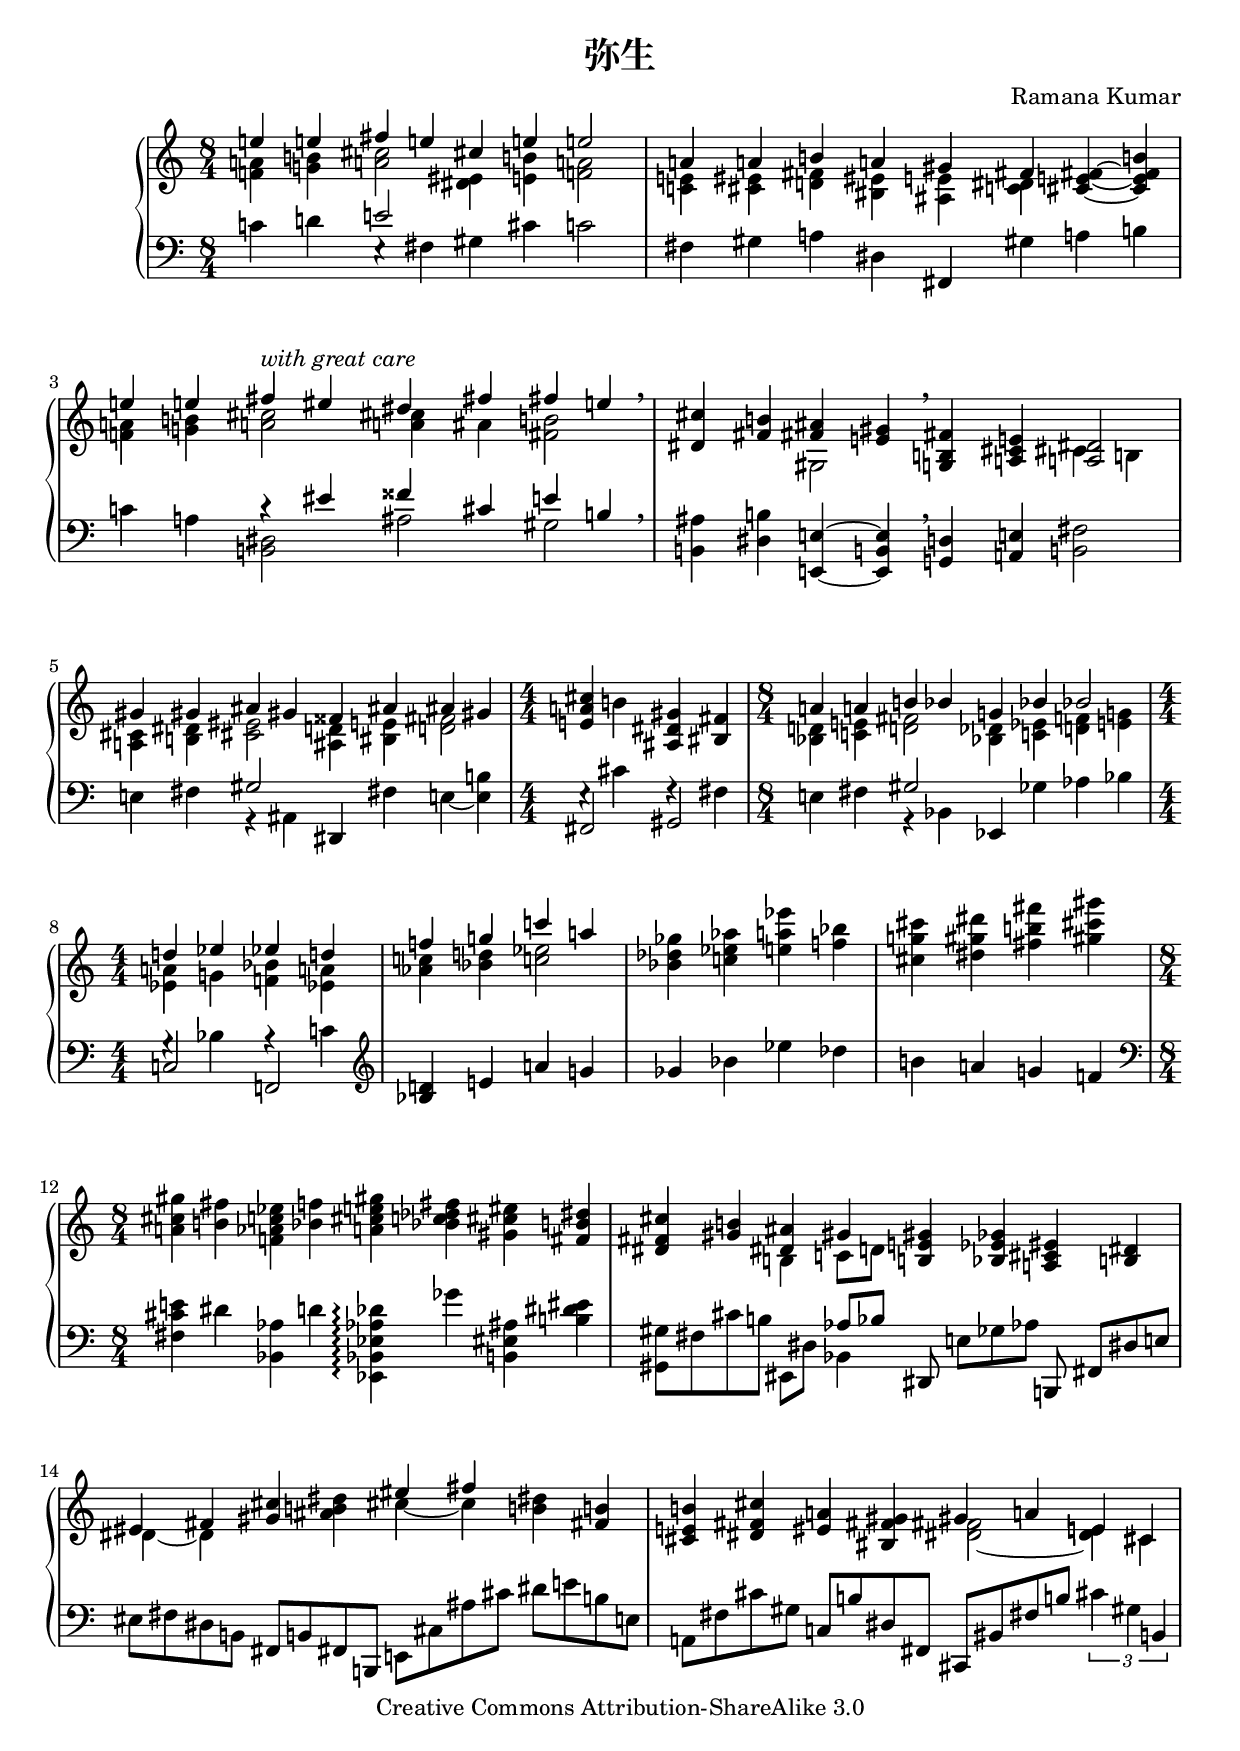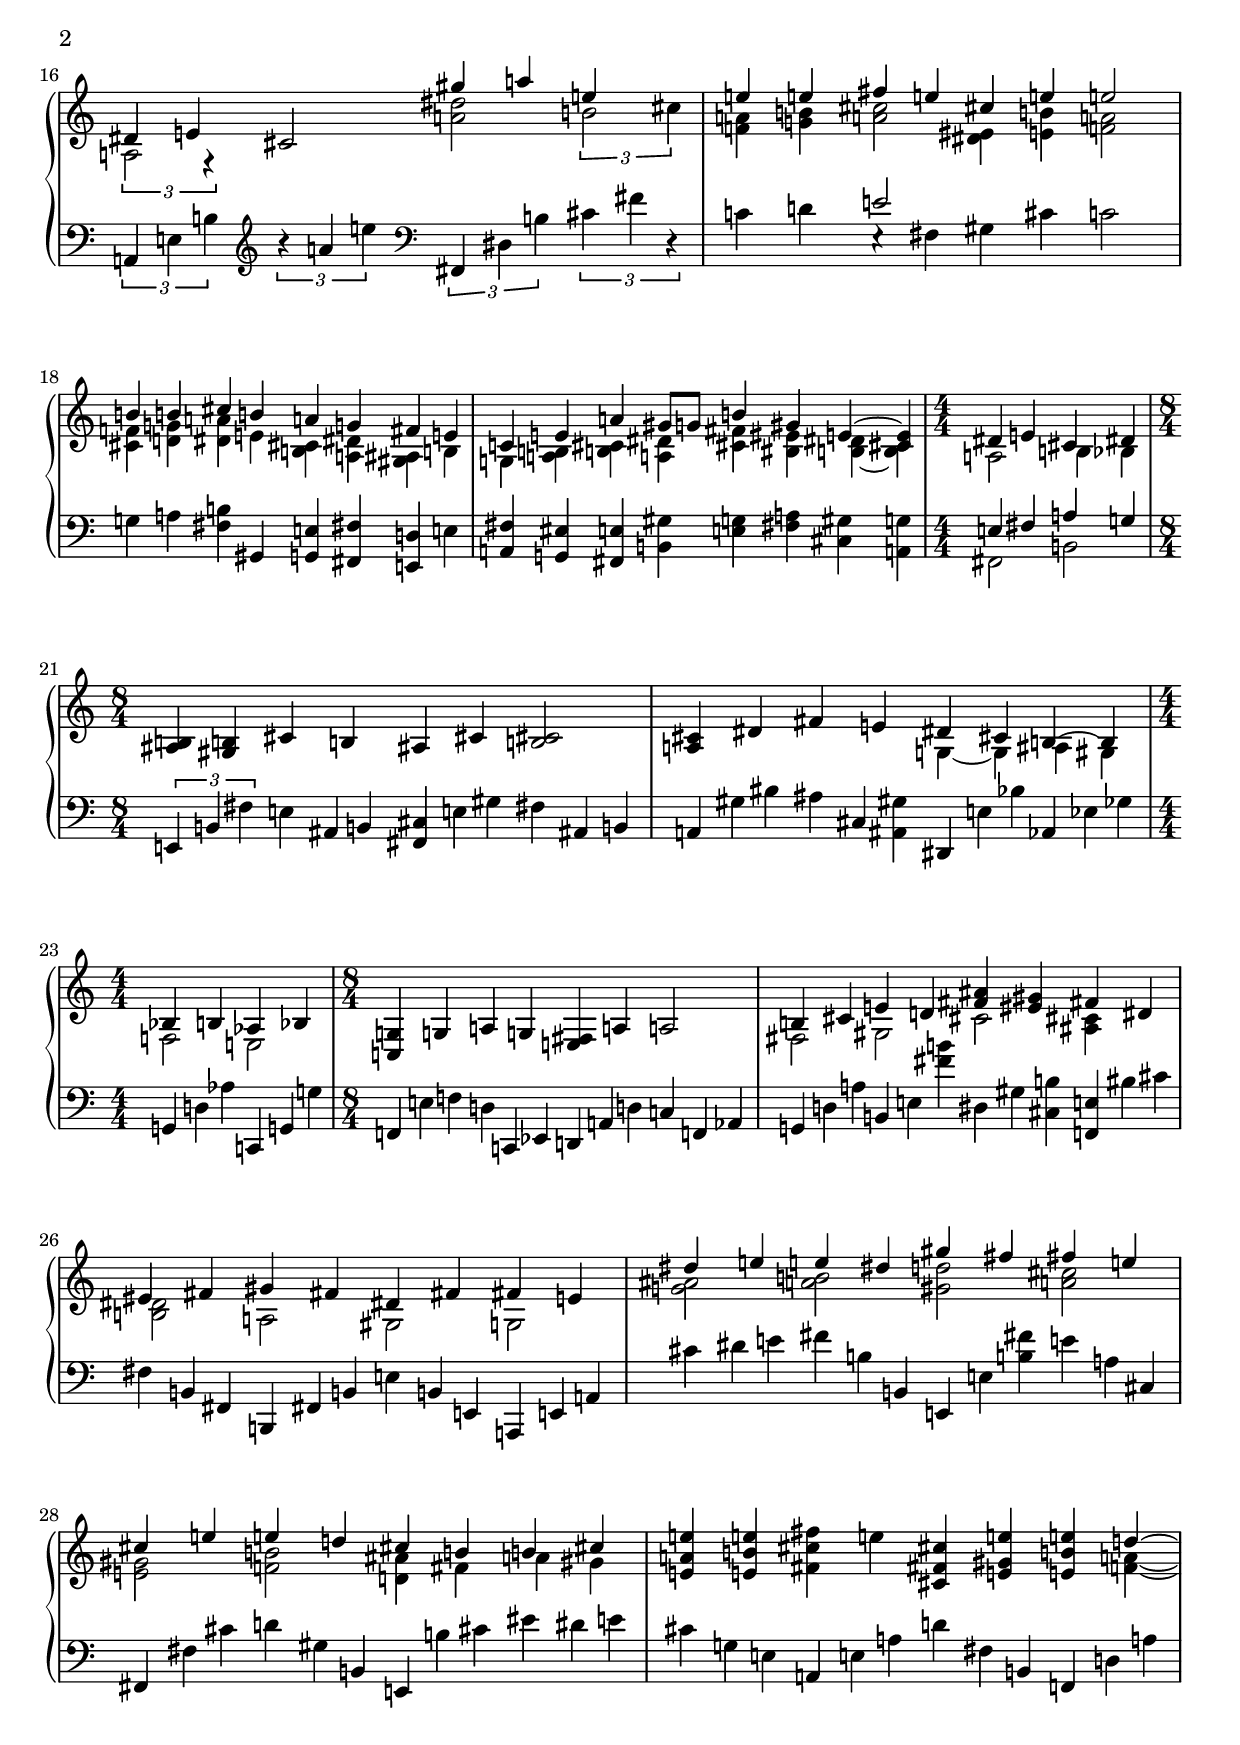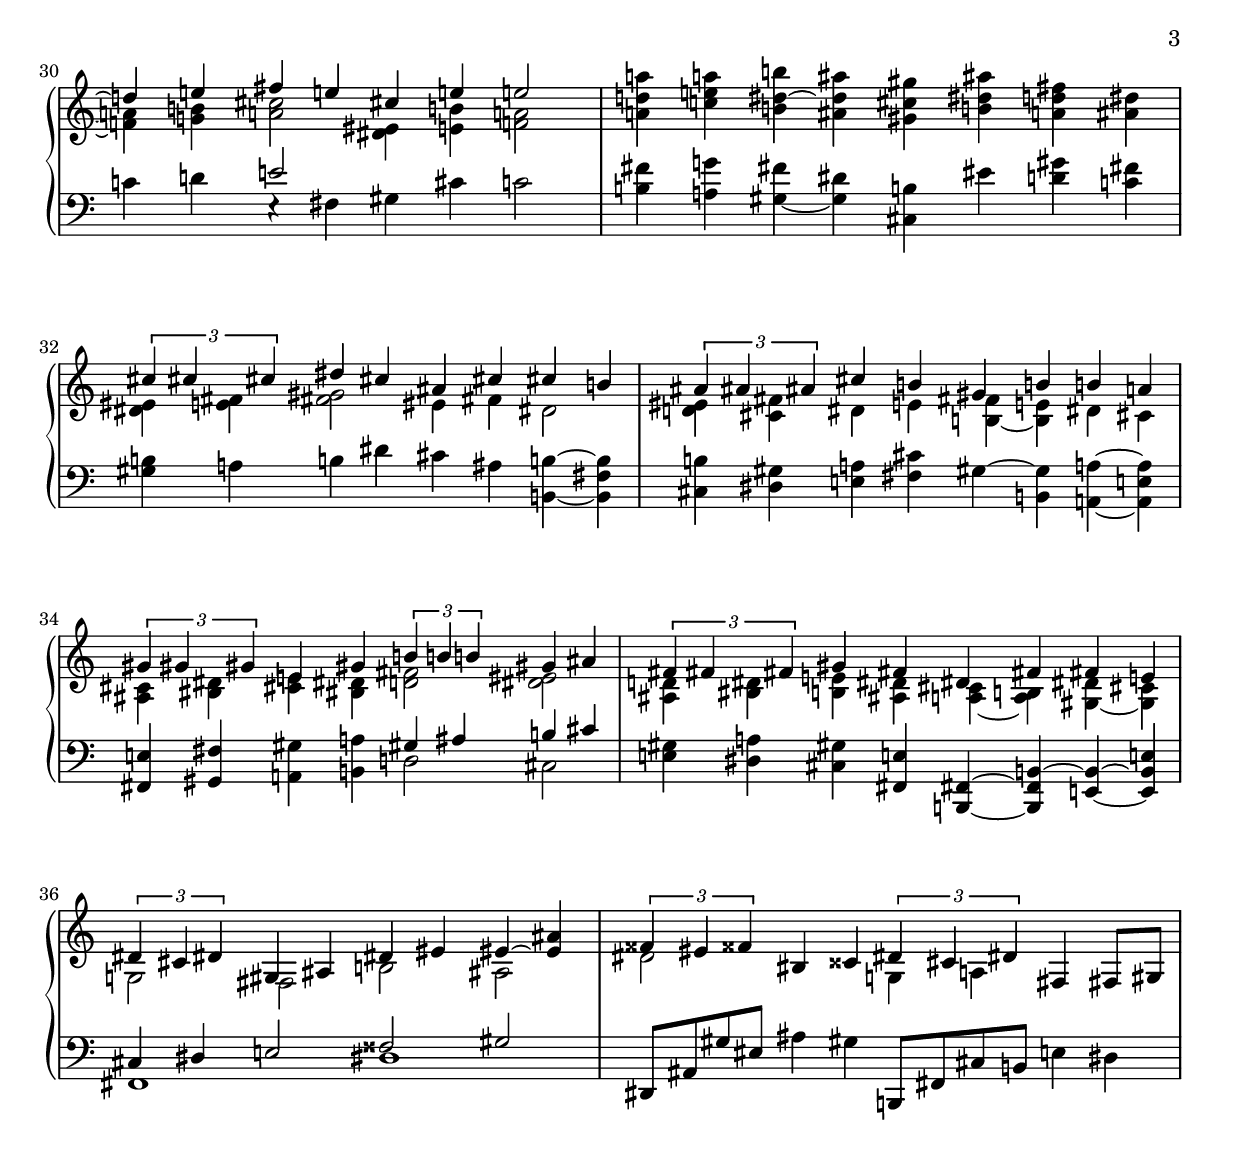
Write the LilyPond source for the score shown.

\version "2.16.0"

\header {
  title = "弥生"
  composer = "Ramana Kumar"
  date = "2012"
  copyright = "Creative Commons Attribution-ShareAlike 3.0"
}

#(ly:set-option 'point-and-click #f)

\score {
  \new PianoStaff <<
    \new Staff {
      \accidentalStyle #'PianoStaff "dodecaphonic"
      \override PianoStaff.TimeSignature #'style = #'numbered
      \clef treble
      \time 8/4
        << {e''4 e'' fis'' e'' cis'' e'' e''2}
        \\ {<f' a'>4 <g' b'> <a' cis''>2 <dis' eis'>4  <e' b'> <f' a'>2} >>
      | << {a'4 a' b' a' gis' fis'}
        \\ {<c' e'>4 <cis' eis'> <d' fis'> <bis eis'> <ais e'> <c' dis'> } >>
        <cis' e' fis'>4 ~ <cis' e' fis' b'>
      | << {e''4 e'' fis'' -\markup{\italic "with great care"} eis''
            dis'' fis'' fis'' e''}
        \\ {<f' a'>4 <g' b'> <a' cis''>2
            <a' cis''>4 ais' <fis' b'>2} >> \breathe
      | <dis' cis''>4 <fis' b'>
        << {<fis' ais'>4 <e' gis'>} \\ gis2 >> \breathe
        <g b fis'>4 <a cis' e'> << <a dis'>2 \\ {cis'4 b} >>
      | << {gis'4 gis' ais' gis' fisis' ais' ais' gis'}
        \\ { <a cis'>4 <b dis'> <cis' eis'>2 <ais d'>4 <bis e'> <d' fis'>2 }>>
      | \time 4/4
        <e' a' cis''>4 b' <ais dis' gis'> <bis fis'>
      | \time 8/4
        << {a'4 a' b' bes' g' bes' bes'2}
        \\ { <bes d'>4 <c' e'> <d' fis'>2
             <bes des'>4 <c' ees'> <d' f'> <e' g'>} >>
      | \time 4/4
        << {d''4 ees'' ees'' d''}
        \\ {<ees' a'>4 g' <f' bes'> <ees' a'>} >>
      | << {f''4 g'' c''' a''}
        \\ {<aes' c''>4 <bes' d''> <c'' ees''>2} >>
      | <bes' des'' ges''>4 <c'' ees'' aes''> <e'' a'' ees'''> <f'' bes''>
      | <cis'' g'' cis'''> <dis'' gis'' dis'''>
        <fis'' b'' fis'''> <gis'' cis''' gis'''>
      | \time 8/4
        <a' cis'' gis''> <b' fis''> <f' aes' c'' ees''> <bes' f''>
        <a' cis'' e'' gis''> <bes' c'' des'' fis''>
        <gis' cis'' eis''> <fis' b' dis''>
      | <dis' fis' cis''> <gis' b'> << { <dis' ais'>  gis' } \\ { b c'8 d' } >>
        <b e' gis'>4 <bes ees' ges'> <a cis' eis'> <b dis'>
      | << { eis' fis' } \\ { dis' ~ dis' } >> <gis' cis''>
        <ais' b' dis''>
        << { eis'' fis'' } \\ { cis'' ~ cis'' } >>
        <b' dis''> <fis' b'>
      | <cis' e' b'> <dis' fis' cis''> <eis' a'> <bis fis' gis'>
        << { gis' a' e' cis' } \\ { <dis' fis'>2 ~ <dis' e'>4 cis' } >>
      | << { dis'4 e' cis'2 } \\ { \times 2/3 { a2 r4 } } >>
        << { gis'' a'' e'' } \\ { <a' dis''>2 \times 2/3 { b'2 cis''4 } } >>
      | << {e''4 e'' fis'' e'' cis'' e'' e''2}
        \\ {<f' a'>4 <g' b'> <a' cis''>2 <dis' eis'>4  <e' b'> <f' a'>2} >>
      | << { b'4  b' cis'' b' a' g' fis' e' }
        \\ { <cis' f'> <d' g'> <dis' a'> e'
             <b cis'> <a dis'> <gis ais> b } >>
      | << { c' e' a' gis'8 g' b'4 gis' e' ~ <cis' e'> }
        \\ { g <a b> <b cis'> <a dis'>
             <cis' fis'> <bis eis'> <b dis'> ~ <b cis'> } >>
      | \time 4/4
        << { dis'4 e' cis' dis' }
        \\ { a2 b4 bes } >>
      | \time 8/4
        <ais b>4 <gis b> cis' b ais cis' <b cis'>2
      | <a cis'>4 dis' fis' e'
        << { dis' cis' b ~ b }
        \\ { g4 ~ g ais gis } >>
      | \time 4/4
        << { bes b aes bes }
        \\ { f2 e } >>
      | \time 8/4
        <c g>4 g a g <e fis> a a2
      | << { b4 cis' e' d' <fis' ais'> <eis' gis'> fis' dis' }
        \\ { fis2 gis cis' <ais cis'>4 s } >>
      | << { eis'4 fis' gis' fis' dis' fis' fis' e' }
        \\ { <b dis'>2 a gis g } >>
      | << { dis''4 e'' e'' dis'' gis'' fis'' fis'' e'' }
        \\ { <g' ais'>2 <a' b'> <gis' d''> <a' cis''> } >>
      | << { cis''4 e'' e'' d'' cis'' b' b' cis'' }
        \\ { <e' gis'>2 <f' b'> <ais' d'>4 fis' a' gis' } >>
      | <e' a' e''>4 <e' b' e''> <fis' cis'' fis''> e''
        <cis' fis' cis''> <e' gis' e''> <e' b' e''>
        << {d'' ~} \\ {<f' a'> ~} >>
      | << {d''4 e'' fis'' e'' cis'' e'' e''2}
        \\ {<f' a'>4 <g' b'> <a' cis''>2 <dis' eis'>4  <e' b'> <f' a'>2} >>
      | <a' d'' a''>4 <c'' e'' a''> <b' dis'' b''> ~ <ais' dis'' ais''>
        <gis' cis'' gis''> <b' dis'' ais''> <a' d'' fis''> <ais' dis''> % <b' dis''>
      | << { \times 2/3 {cis''4 cis'' cis''} dis'' cis'' ais' cis'' cis'' b' }
        \\ { <dis' eis'> <e' fis'> <fis' gis'>2 eis'4 fis' dis'2 } >>
      | << { \times 2/3 {ais'4 ais' ais'} cis'' b' gis' b' b' a' }
        \\ { <d' eis'> <cis' fis'> dis' e' <b fis'> ~ <b e'> dis' cis' } >>
      | << { \times 2/3 {gis'4 gis' gis'} e' gis' \times 2/3 {b' b' b'} gis' ais' }
        \\ { <ais cis'>4 <bis dis'> <cis' e'> <bis dis'> <d' fis'>2 <dis' eis'> } >>
      | << { \times 2/3 {fis'4 fis' fis'} gis' fis' dis' fis' fis' e' }
        \\ { <ais d'>4 <bis dis'> <b e'> <ais dis'> <a cis'> ~ <a b> <gis dis'> ~ <gis cis'> } >>
      | << { \times 2/3 {dis'4 cis' dis'} gis ais dis' eis' eis' ~ <eis' ais'> }
        \\ { g2 fis b ais } >>
      | << { \times 2/3 {fisis'4 eis' fisis'} } \\ dis'2 >> bis4 cisis'
        << { \times 2/3 {dis'4 cis' dis'} } \\ { g4 a } >> fis4 fis8 gis
    }
    \new Staff {
      \clef bass
        c'4 d' << e'2 \\ {e4\rest fis} >> gis cis' c'2
      | fis4 gis a dis fis, gis a b
      | c'4 a << {r4 eis' fisis' cis' e' b} \\ {<b, dis>2 ais gis} >> \breathe
      | <b, ais>4 <dis b> <e, e> ~ <e, b, e> \breathe <g, d>4 <a, e> <b, fis>2
      | e4 fis << gis2 \\ {r4 ais,} >> dis, fis e ~ <e b>
      | << {fis,2 gis,} \\ {e4\rest cis' f\rest fis} >>
      | e4 fis << gis2 \\ {r4 bes,} >> ees, ges aes bes
      | << {c2 f,} \\ {g4\rest bes a\rest c'} >>
      | \clef treble <bes d'>4 e' a' g'
      | ges' bes' ees'' des''
      | b' a' g' f'
      | \clef bass <fis cis' e'>4 dis' <bes, aes> d'
         <ees, bes, ees aes des'>\arpeggio ges' <b, eis ais> <b dis' eis'>
        \set beatStructure = #'(2 2 2 2)
      | <gis, gis>8 fis cis' b << { s4 aes8 bes } \\ { eis, dis bes,4 } >>
        dis,8 e [ ges aes ] b,, fis, [ dis e ]
      | eis fis dis b, fis, b, fis, b,, e, cis ais cis' dis' e' b e
      | a, fis cis' gis c b dis fis,
        cis, bis, fis b
        \set tupletSpannerDuration = #(ly:make-moment 2 4)
        \times 2/3 { cis'4 gis b, }
      | \times 2/3 { a, e b \clef treble r a' e'' \clef bass fis, dis b cis' fis' r}
      | c'4 d' << e'2 \\ {e4\rest fis} >> gis cis' c'2
      | g4 a <fis b> gis, <g, e> <fis, fis> <e, d> e
      | <a, fis> <g, eis> <fis, e> <b, gis> <e g> <fis a> <cis gis> <a, g>
      | << {e4 fis a g} \\ {fis,2 b,} >>
      | \times 2/3 { e,4 b, fis } e4*2/3 ais, b,
        <fis, cis> e gis fis ais, b,
      | a, gis bis ais cis <ais, gis> dis, e bes aes, ees ges
      | g, d aes c, g, g
      | f, e f d c, ees, d, a, d c f, aes,
      | g, d a b, e <fis' b'> dis gis <cis b> <f, e> bis cis'
      | fis b, fis, b,, fis, b, e b, e, a,, e, a,
      | cis' dis' e' fis' b b, e, e <b fis'> e' a cis
      | fis, fis cis' d' gis b, e, b cis' eis' dis' e'
      | cis' g e a, e a d' fis b, f, d a
      | c'4 d' << e'2 \\ {e4\rest fis} >> gis cis' c'2
      | <b fis'>4 <a g'> <gis fis'> ~ <gis dis'> <cis b> eis' <d' gis'> <c' fis'> % <dis' fis'>
      | <gis b> % gis
        a b dis' cis' ais <b, b> ~ <b, fis b>
      | <cis b> <dis gis> <e a> <fis cis'> gis ~ <b, gis> <a, a> ~ <a, e a>
      | <fis, e> <gis, fis> <a, gis> <b, a> << {gis4 ais b cis'} \\ {d2 cis} >>
      | <e gis>4 <dis a> <cis gis> <fis, e> <b,, fis,> ~ <b,, fis, b,> ~ <e, b,> ~ <e, b, e>
      | << { cis4 dis e2 fisis gis } \\ { fis,1 dis } >>
      | dis,8 ais, gis eis ais4 gis b,,8 fis, cis b, e4 dis
    }
  >>
}
